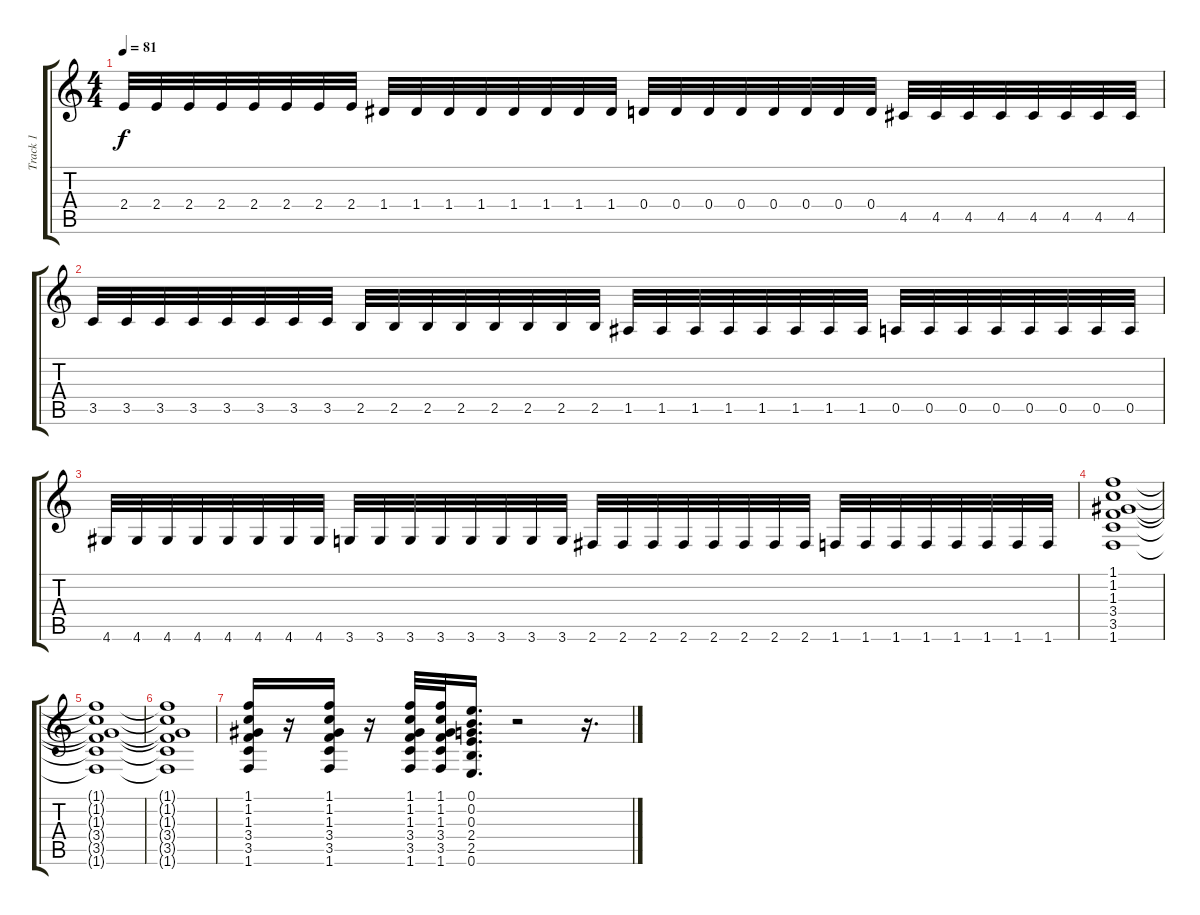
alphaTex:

\track ("Track 1" "Track 1") {instrument acousticguitarsteel}
\staff {score tabs}
\tuning (E4 B3 G3 D3 A2 E2) {hide}
\ts (4 4)
\tempo 81
\clef g2
\ks c
2.4.32{dy f} 2.4.32 2.4.32 2.4.32 2.4.32 2.4.32 2.4.32 2.4.32 1.4.32 1.4.32 1.4.32 1.4.32 1.4.32 1.4.32 1.4.32 1.4.32 0.4.32 0.4.32 0.4.32 0.4.32 0.4.32 0.4.32 0.4.32 0.4.32 4.5.32 4.5.32 4.5.32 4.5.32 4.5.32 4.5.32 4.5.32 4.5.32 |
3.5.32 3.5.32 3.5.32 3.5.32 3.5.32 3.5.32 3.5.32 3.5.32 2.5.32 2.5.32 2.5.32 2.5.32 2.5.32 2.5.32 2.5.32 2.5.32 1.5.32 1.5.32 1.5.32 1.5.32 1.5.32 1.5.32 1.5.32 1.5.32 0.5.32 0.5.32 0.5.32 0.5.32 0.5.32 0.5.32 0.5.32 0.5.32 |
4.6.32 4.6.32 4.6.32 4.6.32 4.6.32 4.6.32 4.6.32 4.6.32 3.6.32 3.6.32 3.6.32 3.6.32 3.6.32 3.6.32 3.6.32 3.6.32 2.6.32 2.6.32 2.6.32 2.6.32 2.6.32 2.6.32 2.6.32 2.6.32 1.6.32 1.6.32 1.6.32 1.6.32 1.6.32 1.6.32 1.6.32 1.6.32{volume 13} |
(1.1 1.2 1.3 3.4 3.5 1.6).1{volume 0} |
(1.1{t} 1.2{t} 1.3{t} 3.4{t} 3.5{t} 1.6{t}).1 |
(1.1{t} 1.2{t} 1.3{t} 3.4{t} 3.5{t} 1.6{t}).1 |
(1.1 1.2 1.3 3.4 3.5 1.6).16{volume 16} r.16 (1.1 1.2 1.3 3.4 3.5 1.6).16 r.16 (1.1 1.2 1.3 3.4 3.5 1.6).32 (1.1 1.2 1.3 3.4 3.5 1.6).32 (0.1 0.2 0.3 2.4 2.5 0.6).16{d} r.2 r.16{d}
